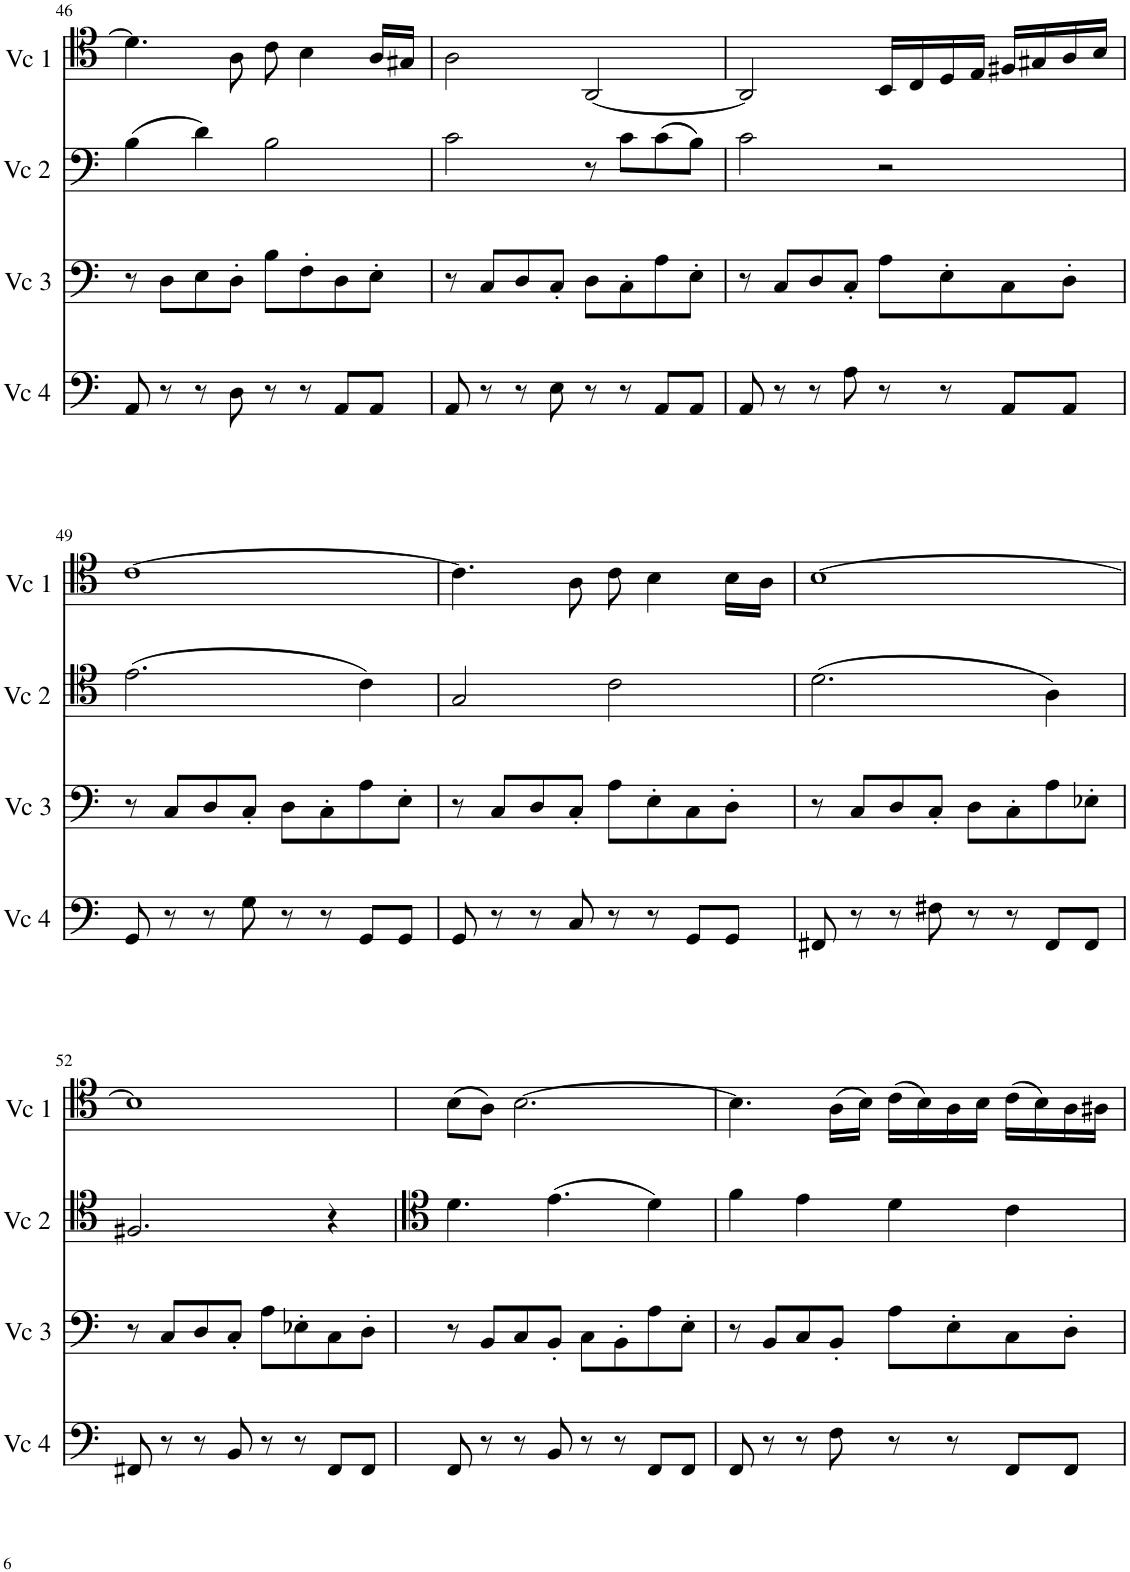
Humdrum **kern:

**kern	**kern	**kern	**kern
*part4	*part3	*part2	*part1
*staff4	*staff3	*staff2	*staff1
*I"Cello 4	*I"Cello 3	*I"Cello 2	*I"Cello 1
!!LO:PB:g=z
*clefF4	*clefF4	*clefF4	*clefC4
*k[]	*k[]	*k[]	*k[]
*M4/4	*M4/4	*M4/4	*M4/4
=46	=46	=46	=46
8AA/	8r	(4B\	4.d\]
8r	8D\L	.	.
8r	8E\	4d\)	.
8D\	8D'\J	.	8A\
8r	8B\L	2B\	8c\
8r	8F'\	.	4B\
8AA/L	8D\	.	.
8AA/J	8E'\J	.	16A/LL
.	.	.	16G#X/JJ
=47	=47	=47	=47
8AA/	8r	2c\	2A\
8r	8C/L	.	.
8r	8D/	.	.
8E\	8C'/J	.	.
8r	8D\L	8r	[2AA/
8r	8C'\	8c\L	.
8AA/L	8A\	(8c\	.
8AA/J	8E'\J	8B\J)	.
=48	=48	=48	=48
8AA/	8r	2c\	2AA/]
8r	8C/L	.	.
8r	8D/	.	.
8A\	8C'/J	.	.
8r	8A\L	2r	16BB/LL
.	.	.	16C/
8r	8E'\	.	16D/
.	.	.	16E/JJ
8AA/L	8C\	.	16F#X/LL
.	.	.	16G#X/
8AA/J	8D'\J	.	16A/
.	.	.	16B/JJ
!!LO:LB:g=z
=49	=49	=49	=49
8GG/	8r	(2.e\	[1c
8r	8C/L	.	.
8r	8D/	.	.
8G\	8C'/J	.	.
8r	8D\L	.	.
8r	8C'\	.	.
8GG/L	8A\	4c\)	.
8GG/J	8E'\J	.	.
=50	=50	=50	=50
8GG/	8r	2G/	4.c\]
8r	8C/L	.	.
8r	8D/	.	.
8C/	8C'/J	.	8A\
8r	8A\L	2c\	8c\
8r	8E'\	.	4B\
8GG/L	8C\	.	.
8GG/J	8D'\J	.	16B\LL
.	.	.	16A\JJ
=51	=51	=51	=51
8FF#X/	8r	(2.d\	[1B
8r	8C/L	.	.
8r	8D/	.	.
8F#X\	8C'/J	.	.
8r	8D\L	.	.
8r	8C'\	.	.
8FF#/L	8A\	4A\)	.
8FF#/J	8E-X'\J	.	.
!!LO:LB:g=z
=52	=52	=52	=52
8FF#X/	8r	2.F#X/	1B]
8r	8C/L	.	.
8r	8D/	.	.
8BB/	8C'/J	.	.
8r	8A\L	.	.
8r	8E-X'\	.	.
8FF#/L	8C\	4r	.
8FF#/J	8D'\J	.	.
=53	=53	=53	=53
8FF/	8r	4.d\	(8B\L
8r	8BB/L	.	8A\J)
8r	8C/	.	[2.B\
8BB/	8BB'/J	(4.e\	.
8r	8C\L	.	.
8r	8BB'\	.	.
8FF/L	8A\	4d\)	.
8FF/J	8E'\J	.	.
=54	=54	=54	=54
8FF/	8r	4f\	4.B\]
8r	8BB/L	.	.
8r	8C/	4e\	.
8F\	8BB'/J	.	(16A\LL
.	.	.	16B\JJ)
8r	8A\L	4d\	(16c\LL
.	.	.	16B\)
8r	8E'\	.	16A\
.	.	.	16B\JJ
8FF/L	8C\	4c\	(16c\LL
.	.	.	16B\)
8FF/J	8D'\J	.	16A\
.	.	.	16A#X\JJ
=	=	=	=
*-	*-	*-	*-
